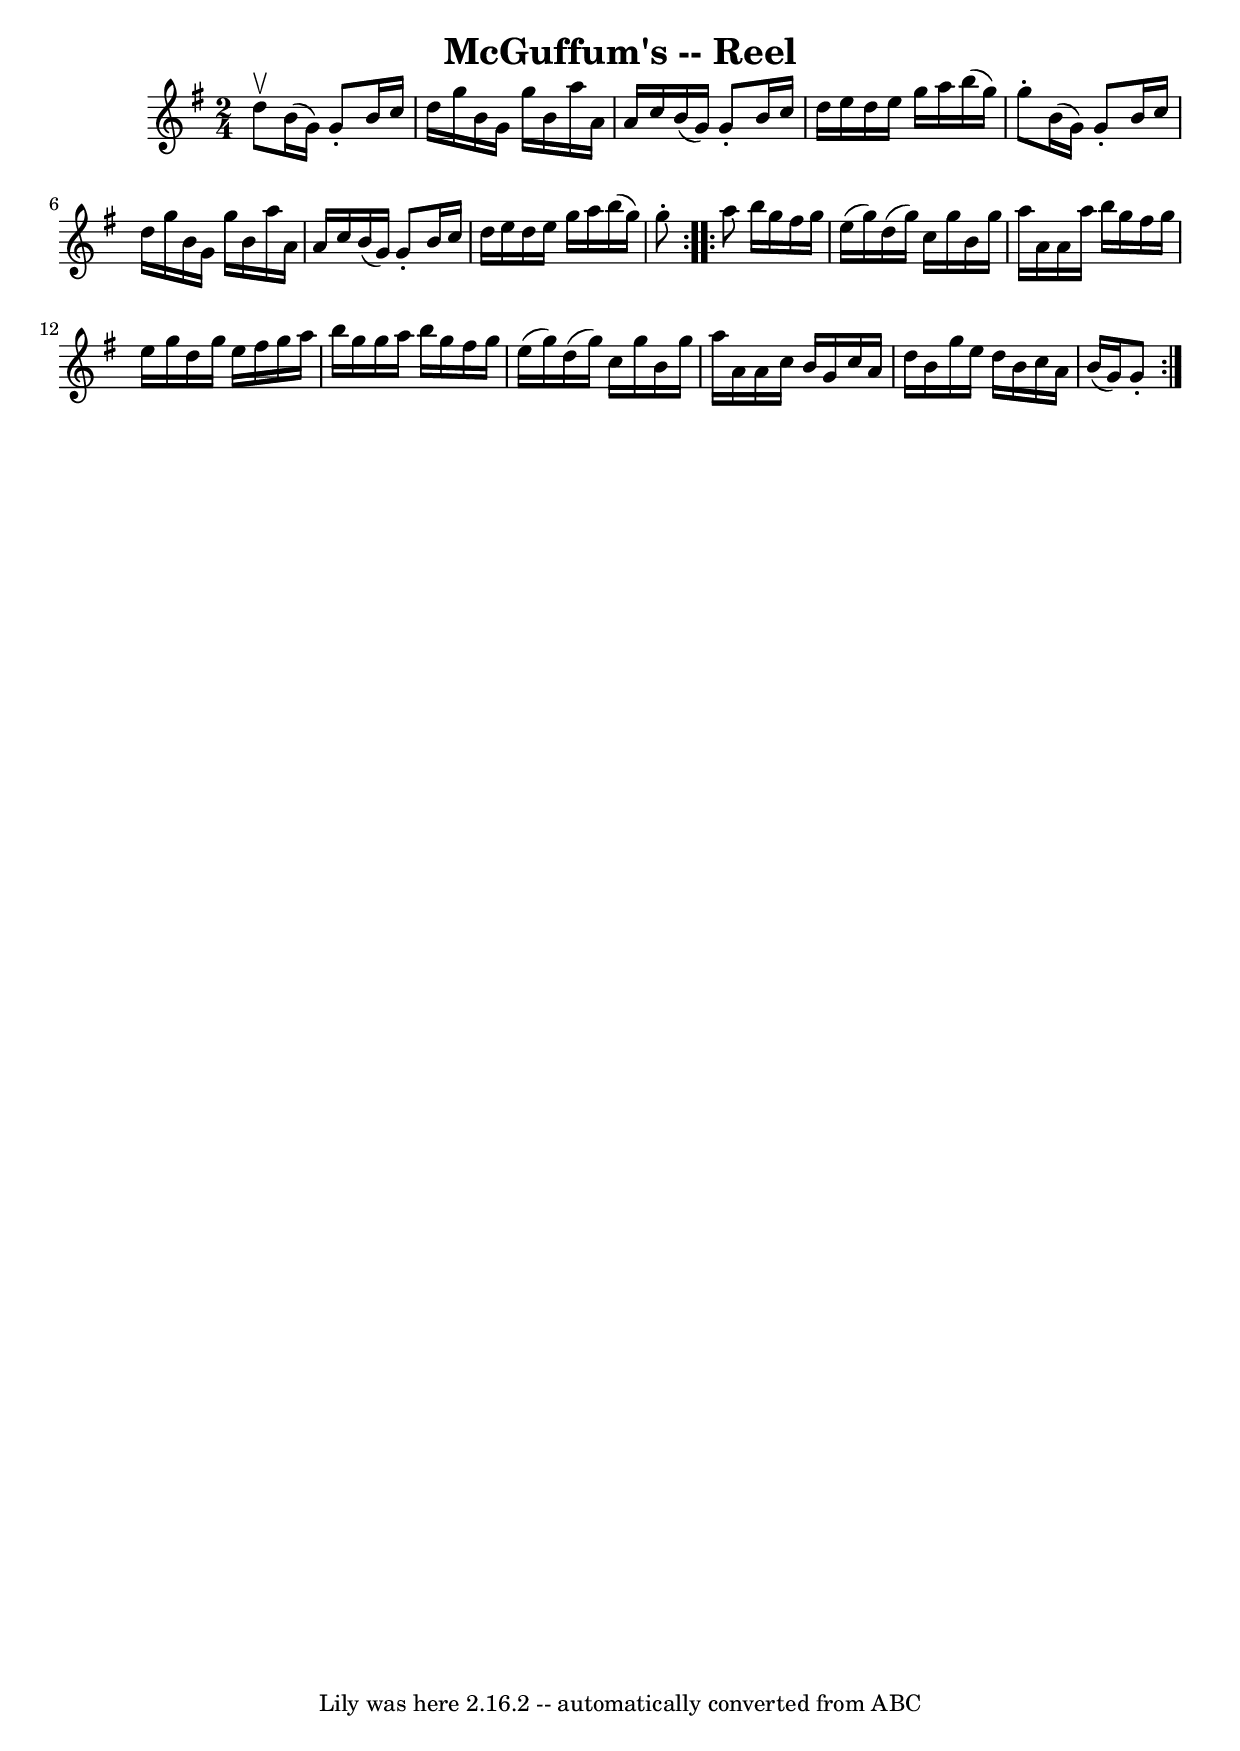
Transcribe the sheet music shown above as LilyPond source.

\version "2.16.2"
\include "Mammoth.ily"
\header {
  %% book = "Ryan's Mammoth Collection"
  crossRefNumber = "1"
  footnotes = "\\\\187"
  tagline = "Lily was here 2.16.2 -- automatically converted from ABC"
  title = "McGuffum's -- Reel"

}
voicedefault =  {



  \repeat volta 2 {

    \time 2/4 
    \key g \major
    d''8^\upbow |
    b'16 (g'16) g'8 -.  
    b'16 c''16 d''16 g''16    |
    b'16 g'16 g''16 b'16    
    a''16 a'16 a'16 c''16    |
    b'16 (g'16) g'8 -. b'16  
    c''16 d''16 e''16    |
    d''16 e''16 g''16 a''16    
    b''16 (g''16) g''8 -.   |
    b'16 (g'16) g'8 -. b'16  
    c''16 d''16 g''16    |
    b'16 g'16 g''16 b'16 a''16  
    a'16 a'16 c''16    |
    b'16 (g'16) g'8 -. b'16    
    c''16 d''16 e''16    |
    d''16 e''16 g''16 a''16 b''16 
    (g''16) g''8 -.   
  }     
  \repeat volta 2 {
    a''8  |
    b''16    
    g''16 fis''16 g''16 e''16 (g''16) d''16 (g''16)   
    |
    c''16 g''16 b'16 g''16 a''16 a'16 a'16 a''16    
    |
    b''16 g''16 fis''16 g''16 e''16 g''16 d''16    
    g''16    |
    e''16 fis''16 g''16 a''16 b''16 g''16    
    g''16 a''16    |
    b''16 g''16 fis''16 g''16 e''16 (
    g''16) d''16 (g''16)   |
    c''16 g''16 b'16 g''16    
    a''16 a'16 a'16 c''16    |
    b'16 g'16 c''16 a'16    
    d''16 b'16 g''16 e''16    |
    d''16 b'16 c''16 a'16    
    b'16 (g'16) g'8 -.   
  }   

}

\score{
  <<

    \context Staff="default"
    {
      \voicedefault 
      
    }

  >>
  \layout {
    
  }
  \midi {
  }

}
